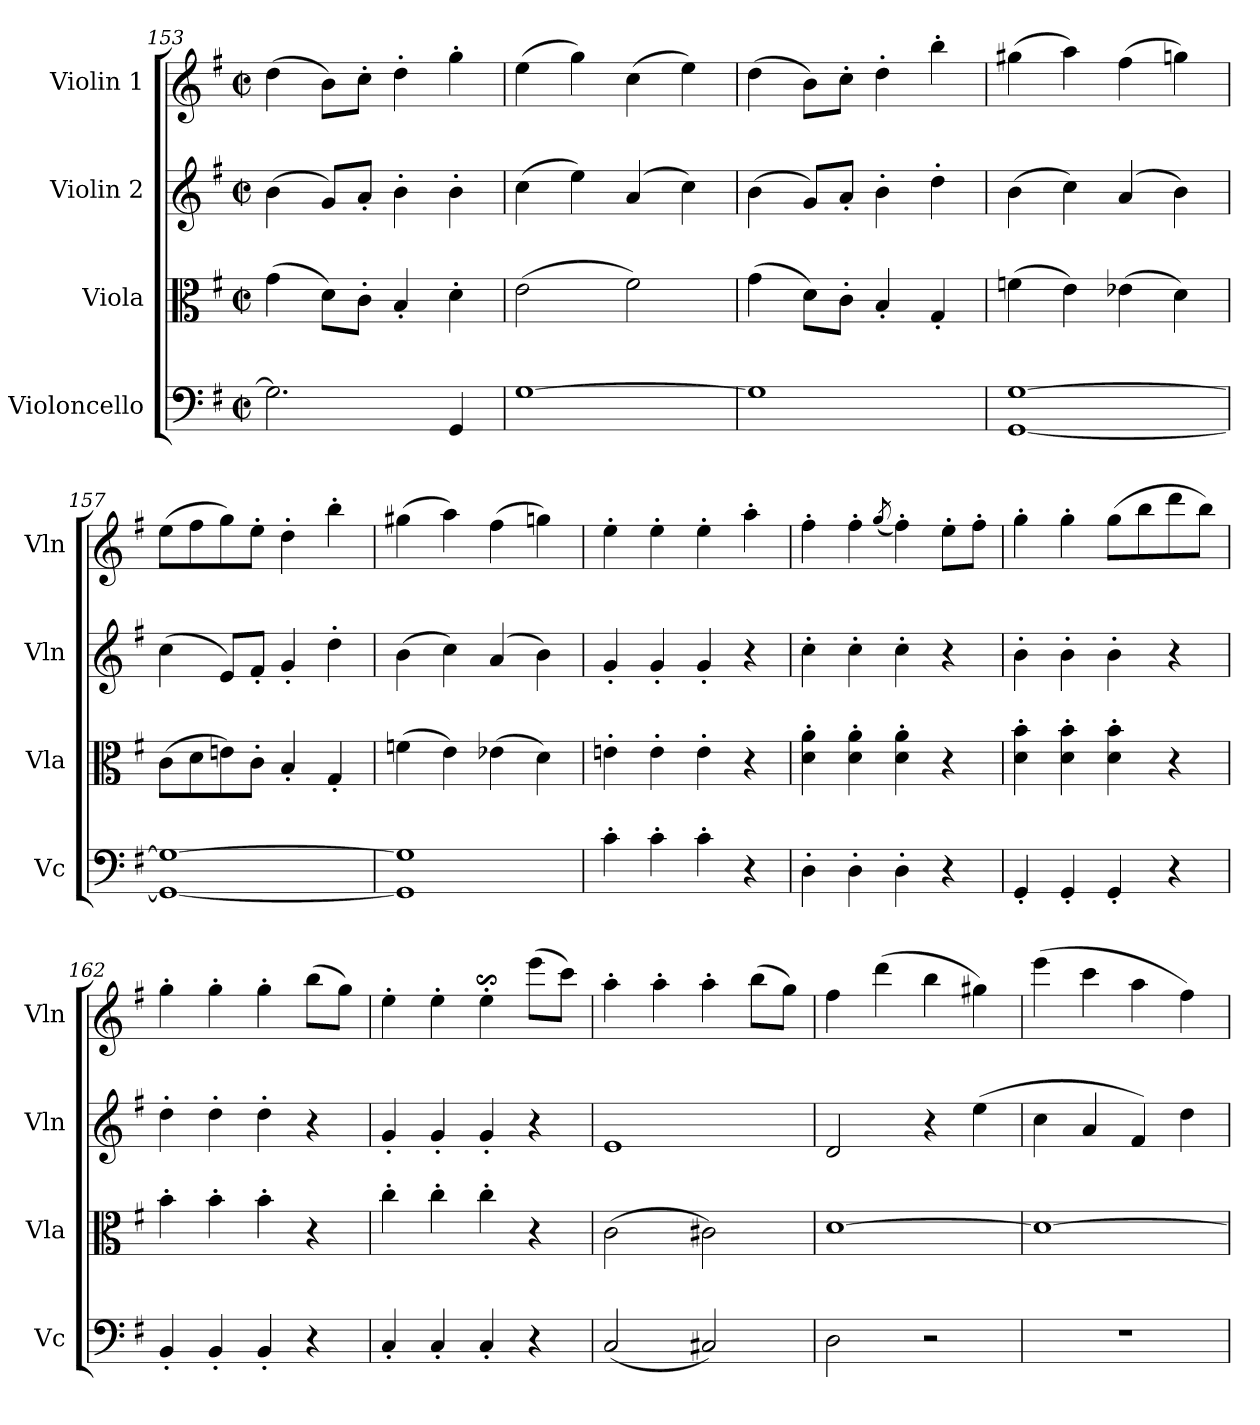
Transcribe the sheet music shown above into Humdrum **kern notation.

**kern	**kern	**kern	**kern
*part4	*part3	*part2	*part1
*staff4	*staff3	*staff2	*staff1
*I"Violoncello	*I"Viola	*I"Violin 2	*I"Violin 1
*I'Vc	*I'Vla	*I'Vln	*I'Vln
*clefF4	*clefC3	*clefG2	*clefG2
*k[f#]	*k[f#]	*k[f#]	*k[f#]
*M2/2	*M2/2	*M2/2	*M2/2
*met(c|)	*met(c|)	*met(c|)	*met(c|)
=153	=153	=153	=153
2.G\]	(4g\	(4b\	(4dd\
.	8d\L)	8g/L)	8b\L)
.	8c'\J	8a'/J	8cc'\J
.	4B'/	4b'\	4dd'\
4GG/	4d'\	4b'\	4gg'\
=154	=154	=154	=154
[1G	(2e\	(4cc\	(4ee\
.	.	4ee\)	4gg\)
.	2f#\)	(4a/	(4cc\
.	.	4cc\)	4ee\)
=155	=155	=155	=155
1G]	(4g\	(4b\	(4dd\
.	8d\L)	8g/L)	8b\L)
.	8c'\J	8a'/J	8cc'\J
.	4B'/	4b'\	4dd'\
.	4G'/	4dd'\	4bb'\
!!LO:LB:g=z
=156	=156	=156	=156
[1GG [1G	(4fn\	(4b\	(4gg#X\
.	4e\)	4cc\)	4aa\)
.	(4e-X\	(4a/	(4ff#\
.	4d\)	4b\)	4ggn\)
=157	=157	=157	=157
1GG_ 1G_	(8c\L	(4cc\	(8ee\L
.	8d\	.	8ff#\
.	8en\)	8e/L)	8gg\)
.	8c'\J	8f#'/J	8ee'\J
.	4B'/	4g'/	4dd'\
.	4G'/	4dd'\	4bb'\
=158	=158	=158	=158
1GG] 1G]	(4fn\	(4b\	(4gg#X\
.	4e\)	4cc\)	4aa\)
.	(4e-X\	(4a/	(4ff#\
.	4d\)	4b\)	4ggn\)
=159	=159	=159	=159
4c'\	4en'\	4g'/	4ee'\
4c'\	4e'\	4g'/	4ee'\
4c'\	4e'\	4g'/	4ee'\
4r	4r	4r	4aa'\
=160	=160	=160	=160
4D'\	4d\' 4a\'	4cc'\	4ff#'\
4D'\	4d\' 4a\'	4cc'\	4ff#'\
.	.	.	(8qgg/
4D'\	4d\' 4a\'	4cc'\	4ff#'\)
4r	4r	4r	8ee'\L
.	.	.	8ff#'\J
=161	=161	=161	=161
4GG'/	4d\' 4b\'	4b'\	4gg'\
4GG'/	4d\' 4b\'	4b'\	4gg'\
4GG'/	4d\' 4b\'	4b'\	(8gg\L
.	.	.	8bb\
4r	4r	4r	8ddd\
.	.	.	8bb\J)
=162	=162	=162	=162
4BB'/	4b'\	4dd'\	4gg'\
4BB'/	4b'\	4dd'\	4gg'\
4BB'/	4b'\	4dd'\	4gg'\
4r	4r	4r	(8bb\L
.	.	.	8gg\J)
!!LO:LB:g=z
=163	=163	=163	=163
4C'/	4cc'\	4g'/	4ee'\
4C'/	4cc'\	4g'/	4ee'\
4C'/	4cc'\	4g'/	4ees$SS'\
4r	4r	4r	(8eee\L
.	.	.	8ccc\J)
=164	=164	=164	=164
(2C/	(2c\	1e	4aa'\
.	.	.	4aa'\
2C#X/)	2c#X\)	.	4aa'\
.	.	.	(8bb\L
.	.	.	8gg\J)
=165	=165	=165	=165
2D\	[1d	2d/	4ff#\
.	.	.	(4ddd\
2r	.	4r	4bb\
.	.	(4ee\	4gg#X\)
=166	=166	=166	=166
1r	1d_	4cc\	(4eee\
.	.	4a/	4ccc\
.	.	4f#/)	4aa\
.	.	4dd\	4ff#\)
=	=	=	=
*-	*-	*-	*-
